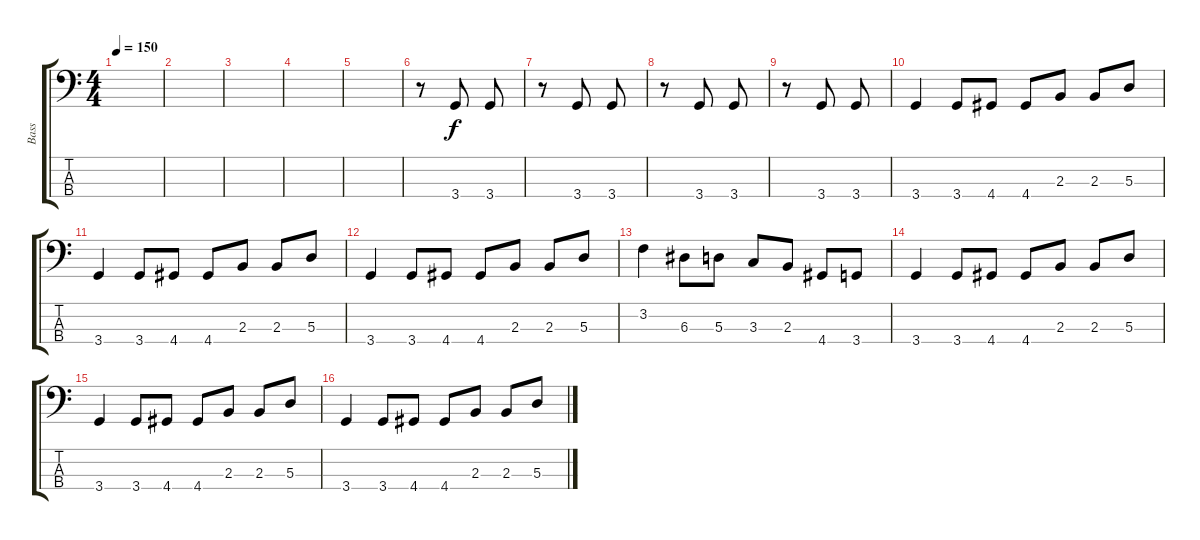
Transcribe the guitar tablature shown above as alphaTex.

\track ("Bass" "Bass") {instrument electricbasspick}
\staff {score tabs}
\tuning (G2 D2 A1 E1) {hide}
\ts (4 4)
\tempo 150
\clef f4
\ks c
|
|
|
|
|
r.8 3.4.8 3.4.8 |
r.8 3.4.8 3.4.8 |
r.8 3.4.8 3.4.8 |
r.8 3.4.8 3.4.8 |
3.4.4 3.4.8 4.4.8 4.4.8 2.3.8 2.3.8 5.3.8 |
3.4.4 3.4.8 4.4.8 4.4.8 2.3.8 2.3.8 5.3.8 |
3.4.4 3.4.8 4.4.8 4.4.8 2.3.8 2.3.8 5.3.8 |
3.2.4 6.3.8 5.3.8 3.3.8 2.3.8 4.4.8 3.4.8 |
3.4.4 3.4.8 4.4.8 4.4.8 2.3.8 2.3.8 5.3.8 |
3.4.4 3.4.8 4.4.8 4.4.8 2.3.8 2.3.8 5.3.8 |
3.4.4 3.4.8 4.4.8 4.4.8 2.3.8 2.3.8 5.3.8
